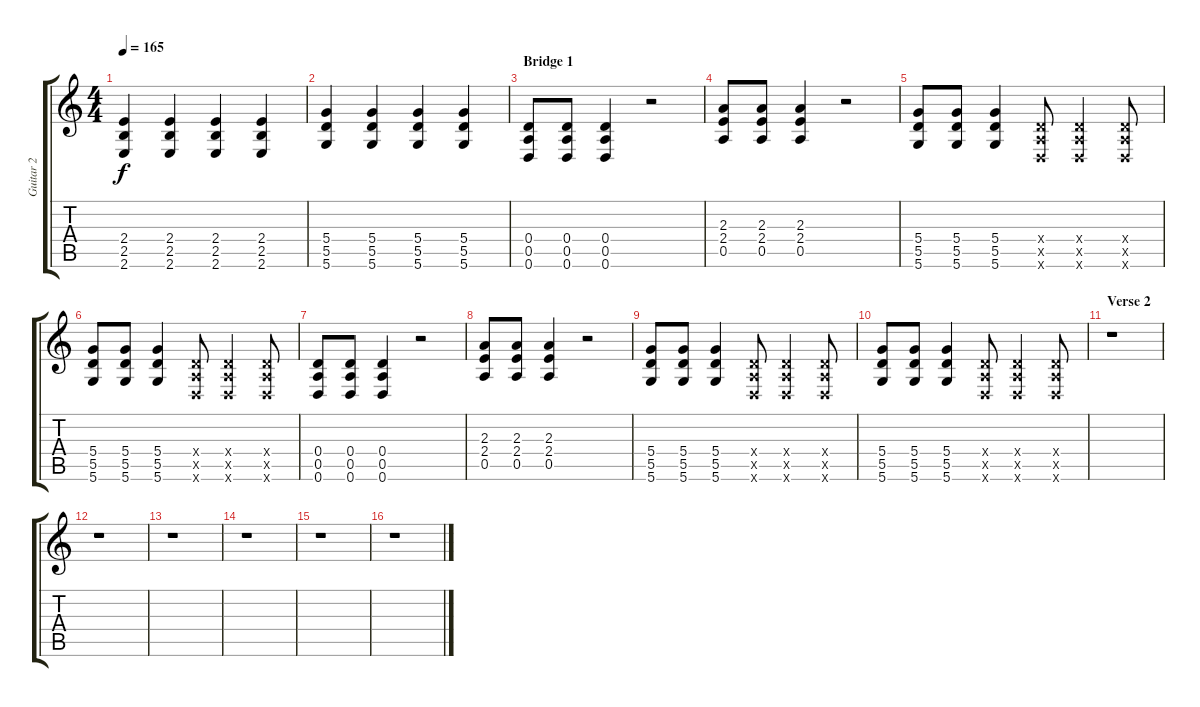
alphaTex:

\track ("Guitar 2" "Guitar 2") {instrument overdrivenguitar}
\staff {score tabs}
\tuning (E4 B3 G3 D3 A2 D2) {hide}
\ts (4 4)
\tempo 165
\clef g2
\ks c
(2.4 2.5 2.6).4{dy f} (2.4 2.5 2.6).4 (2.4 2.5 2.6).4 (2.4 2.5 2.6).4 |
(5.4 5.5 5.6).4 (5.4 5.5 5.6).4 (5.4 5.5 5.6).4 (5.4 5.5 5.6).4 |
\section ("" "Bridge 1")
(0.4 0.5 0.6).8 (0.4 0.5 0.6).8 (0.4 0.5 0.6).4 r.2 |
(2.3 2.4 0.5).8 (2.3 2.4 0.5).8 (2.3 2.4 0.5).4 r.2 |
(5.4 5.5 5.6).8 (5.4 5.5 5.6).8 (5.4 5.5 5.6).4 (0.4{x} 0.5{x} 0.6{x}).8 (0.4{x} 0.5{x} 0.6{x}).4 (0.4{x} 0.5{x} 0.6{x}).8 |
(5.4 5.5 5.6).8 (5.4 5.5 5.6).8 (5.4 5.5 5.6).4 (0.4{x} 0.5{x} 0.6{x}).8 (0.4{x} 0.5{x} 0.6{x}).4 (0.4{x} 0.5{x} 0.6{x}).8 |
(0.4 0.5 0.6).8 (0.4 0.5 0.6).8 (0.4 0.5 0.6).4 r.2 |
(2.3 2.4 0.5).8 (2.3 2.4 0.5).8 (2.3 2.4 0.5).4 r.2 |
(5.4 5.5 5.6).8 (5.4 5.5 5.6).8 (5.4 5.5 5.6).4 (0.4{x} 0.5{x} 0.6{x}).8 (0.4{x} 0.5{x} 0.6{x}).4 (0.4{x} 0.5{x} 0.6{x}).8 |
(5.4 5.5 5.6).8 (5.4 5.5 5.6).8 (5.4 5.5 5.6).4 (0.4{x} 0.5{x} 0.6{x}).8 (0.4{x} 0.5{x} 0.6{x}).4 (0.4{x} 0.5{x} 0.6{x}).8 |
\section ("" "Verse 2")
r.1 |
r.1 |
r.1 |
r.1 |
r.1 |
r.1
